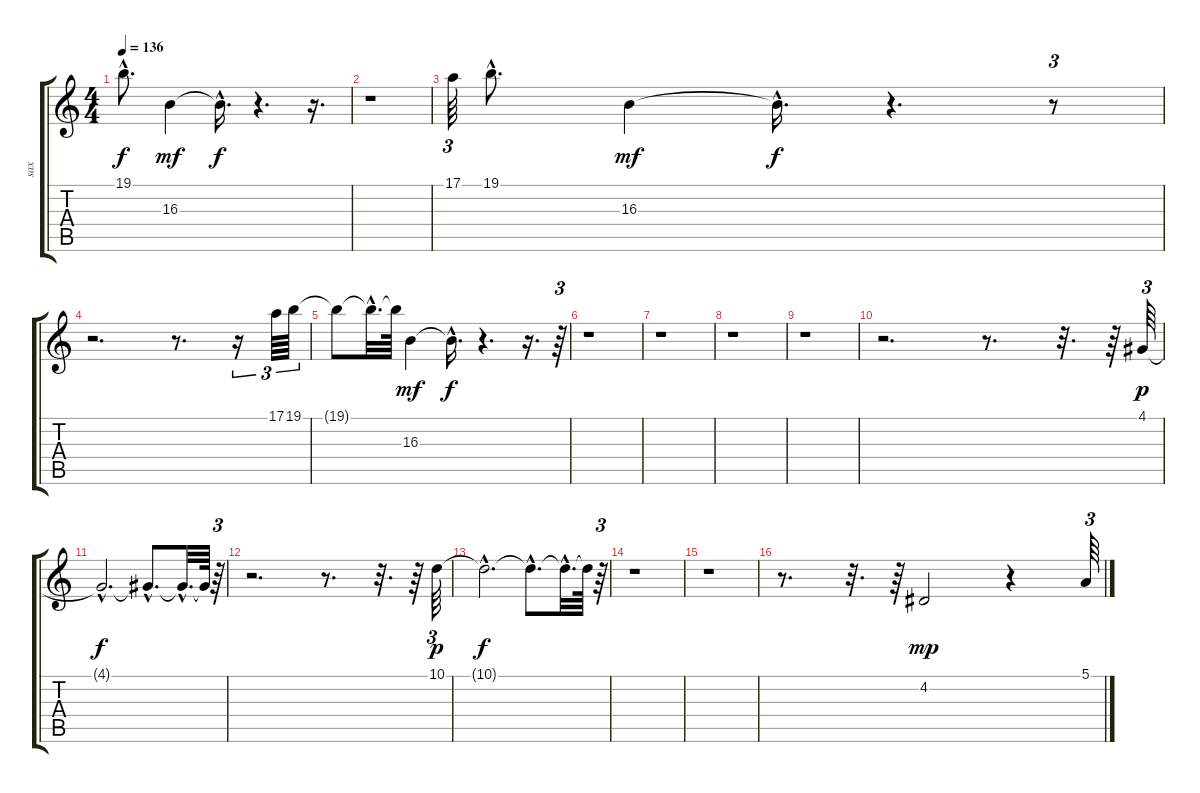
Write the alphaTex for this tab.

\track ("sax     " "sax     ") {instrument sopranosax}
\staff {score tabs}
\tuning (E4 B3 G3 D3 A2 E2) {hide}
\ts (4 4)
\tempo 136
\clef g2
\ks c
19.1{hac}.8{d dy f} 16.3.4{dy mf} 16.3{hac t}.16{d dy f} r.4{d} r.16{d} |
r.1 |
17.1.64{tu (3 2)} 19.1{hac}.8{d} 16.3.4{dy mf} 16.3{hac t}.16{d dy f} r.4{d} r.8{tu (3 2)} |
r.2{d} r.8{d} r.16{tu (3 2)} 17.1.64{tu (3 2)} 19.1.64{tu (3 2)} |
19.1{t}.8 19.1{hac t}.32{d} 19.1{t}.64 16.3.4{dy mf} 16.3{hac t}.16{d dy f} r.4{d} r.16{d} r.64{tu (3 2)} |
r.1 |
r.1 |
r.1 |
r.1 |
r.2{d} r.8{d} r.32{d} r.64 4.1.64{tu (3 2) dy p} |
4.1{hac t}.2{d dy f} 4.1{hac t}.8{d} 4.1{hac t}.32{d} 4.1{t}.64 r.64{tu (3 2)} |
r.2{d} r.8{d} r.32{d} r.64 10.1.64{tu (3 2) dy p volume 14} |
10.1{hac t}.2{d dy f} 10.1{hac t}.8{d} 10.1{hac t}.32{d} 10.1{t}.64 r.64{tu (3 2)} |
r.1 |
r.1 |
r.8{d} r.32{d} r.64 4.2.2{dy mp volume 14} r.4 5.1.64{tu (3 2)}
